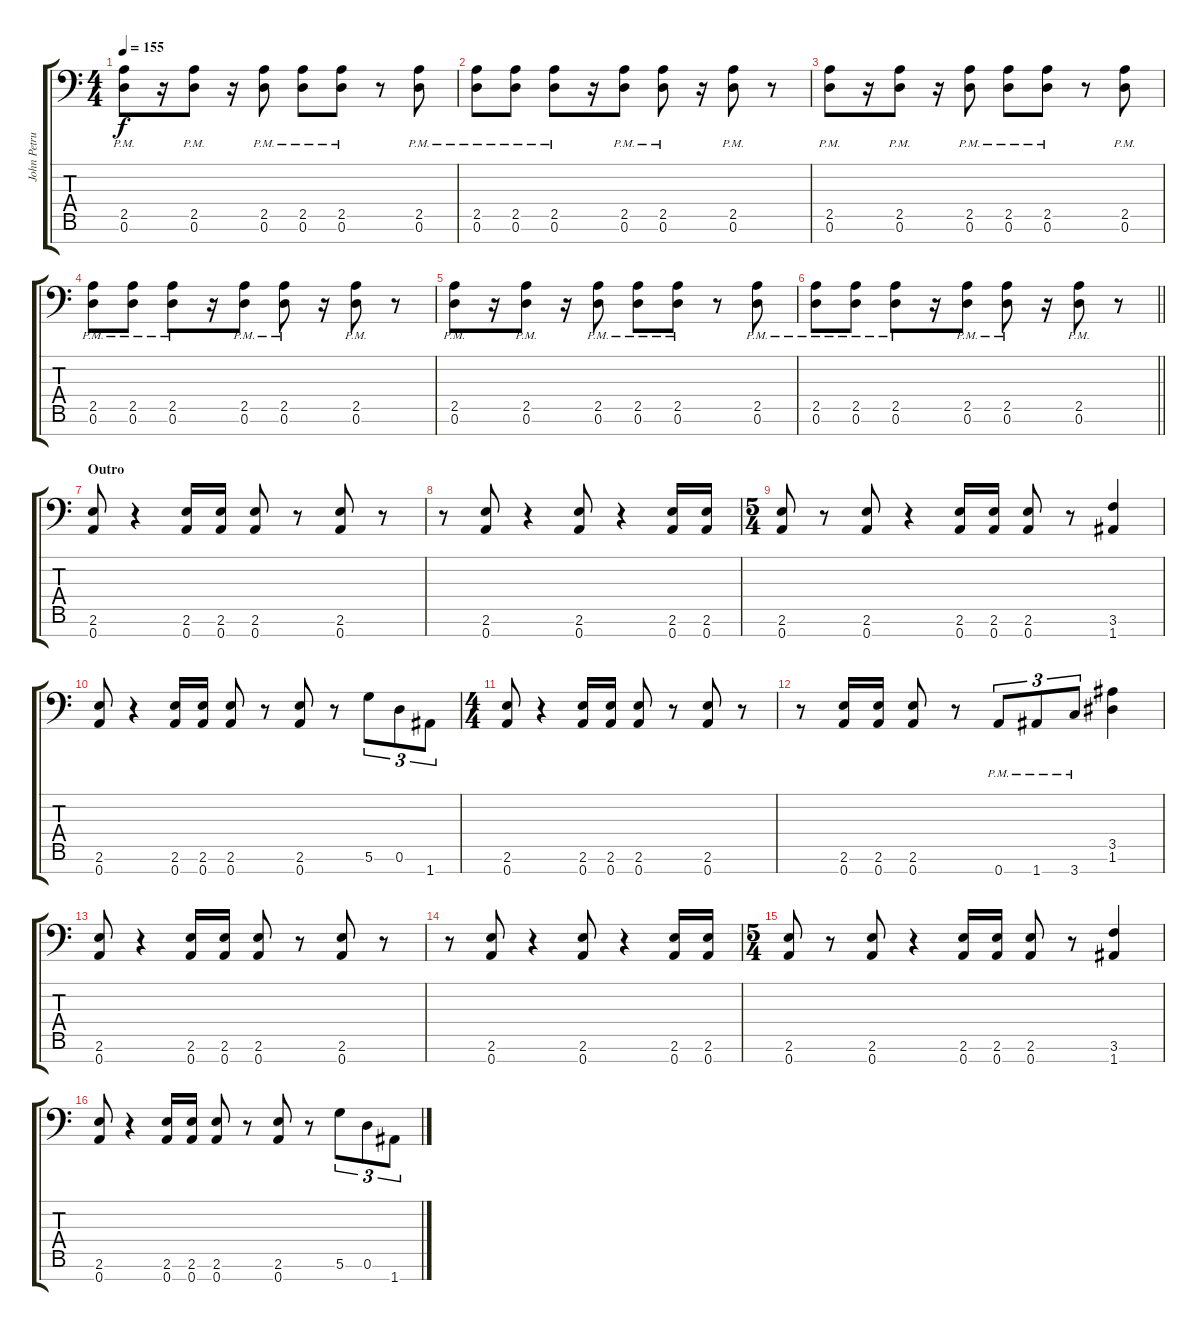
\track ("John Petrucci (Rhythm)" "John Petru") {instrument distortionguitar}
\staff {score tabs}
\tuning (D4 A3 F3 C3 G2 D2 A1) {hide}
\ts (4 4)
\tempo 155
\clef f4
\ks c
(2.5{pm} 0.6{pm}).8{dy f} r.16 (2.5{pm} 0.6{pm}).8 r.16 (2.5{pm} 0.6{pm}).8 (2.5{pm} 0.6{pm}).8 (2.5{pm} 0.6{pm}).8 r.8 (2.5{pm} 0.6{pm}).8 |
(2.5{pm} 0.6{pm}).8 (2.5{pm} 0.6{pm}).8 (2.5{pm} 0.6{pm}).8 r.16 (2.5{pm} 0.6{pm}).8 (2.5{pm} 0.6{pm}).8 r.16 (2.5{pm} 0.6{pm}).8 r.8 |
(2.5{pm} 0.6{pm}).8 r.16 (2.5{pm} 0.6{pm}).8 r.16 (2.5{pm} 0.6{pm}).8 (2.5{pm} 0.6{pm}).8 (2.5{pm} 0.6{pm}).8 r.8 (2.5{pm} 0.6{pm}).8 |
(2.5{pm} 0.6{pm}).8 (2.5{pm} 0.6{pm}).8 (2.5{pm} 0.6{pm}).8 r.16 (2.5{pm} 0.6{pm}).8 (2.5{pm} 0.6{pm}).8 r.16 (2.5{pm} 0.6{pm}).8 r.8 |
(2.5{pm} 0.6{pm}).8 r.16 (2.5{pm} 0.6{pm}).8 r.16 (2.5{pm} 0.6{pm}).8 (2.5{pm} 0.6{pm}).8 (2.5{pm} 0.6{pm}).8 r.8 (2.5{pm} 0.6{pm}).8 |
\barLineRight lightlight
(2.5{pm} 0.6{pm}).8 (2.5{pm} 0.6{pm}).8 (2.5{pm} 0.6{pm}).8 r.16 (2.5{pm} 0.6{pm}).8 (2.5{pm} 0.6{pm}).8 r.16 (2.5{pm} 0.6{pm}).8 r.8 |
\section ("" "Outro")
(2.6 0.7).8 r.4 (2.6 0.7).16 (2.6 0.7).16 (2.6 0.7).8 r.8 (2.6 0.7).8 r.8 |
r.8 (2.6 0.7).8 r.4 (2.6 0.7).8 r.4 (2.6 0.7).16 (2.6 0.7).16 |
\ts (5 4)
(2.6 0.7).8 r.8 (2.6 0.7).8 r.4 (2.6 0.7).16 (2.6 0.7).16 (2.6 0.7).8 r.8 (3.6 1.7).4 |
(2.6 0.7).8 r.4 (2.6 0.7).16 (2.6 0.7).16 (2.6 0.7).8 r.8 (2.6 0.7).8 r.8 5.6.8{tu (3 2)} 0.6.8{tu (3 2)} 1.7.8{tu (3 2)} |
\ts (4 4)
(2.6 0.7).8 r.4 (2.6 0.7).16 (2.6 0.7).16 (2.6 0.7).8 r.8 (2.6 0.7).8 r.8 |
r.8 (2.6 0.7).16 (2.6 0.7).16 (2.6 0.7).8 r.8 0.7{pm}.8{tu (3 2)} 1.7{pm}.8{tu (3 2)} 3.7{pm}.8{tu (3 2)} (3.5 1.6).4 |
(2.6 0.7).8 r.4 (2.6 0.7).16 (2.6 0.7).16 (2.6 0.7).8 r.8 (2.6 0.7).8 r.8 |
r.8 (2.6 0.7).8 r.4 (2.6 0.7).8 r.4 (2.6 0.7).16 (2.6 0.7).16 |
\ts (5 4)
(2.6 0.7).8 r.8 (2.6 0.7).8 r.4 (2.6 0.7).16 (2.6 0.7).16 (2.6 0.7).8 r.8 (3.6 1.7).4 |
(2.6 0.7).8 r.4 (2.6 0.7).16 (2.6 0.7).16 (2.6 0.7).8 r.8 (2.6 0.7).8 r.8 5.6.8{tu (3 2)} 0.6.8{tu (3 2)} 1.7.8{tu (3 2)}
